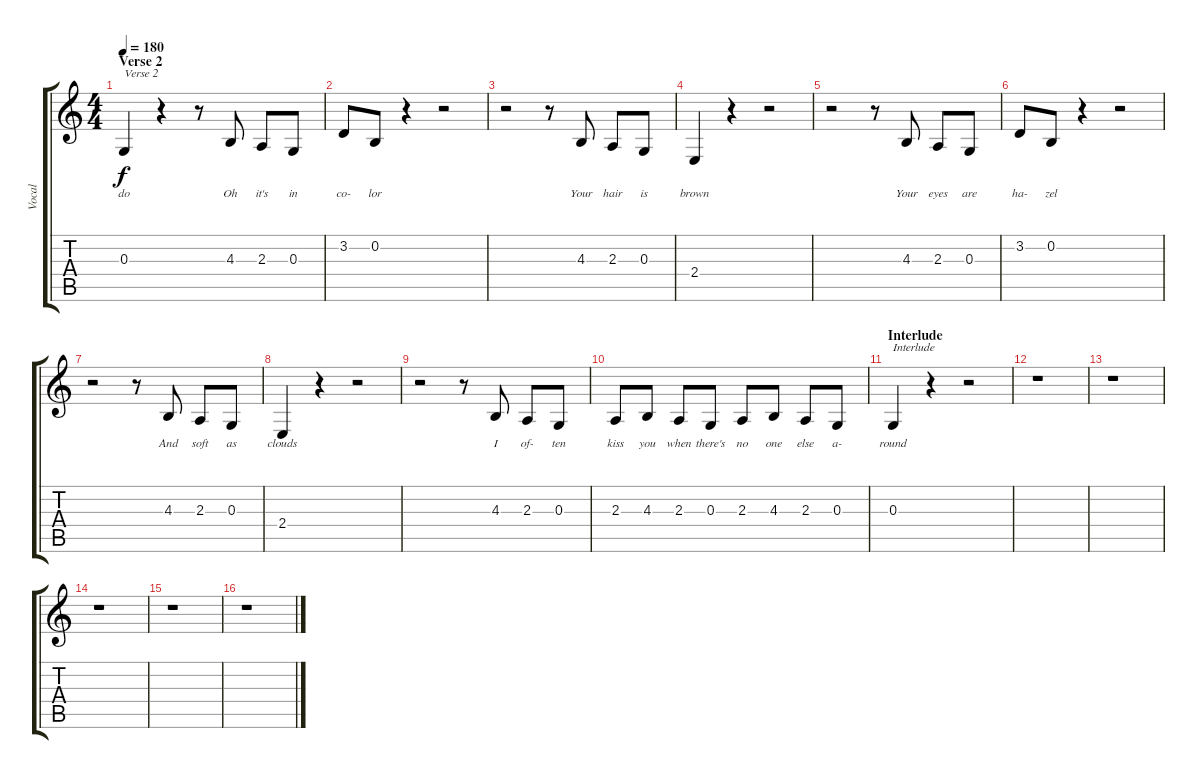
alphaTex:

\track ("Vocal" "Vocal") {instrument lead2sawtooth}
\staff {score tabs}
\tuning (E4 B3 G3 D3 A2 E2) {hide}
\ts (4 4)
\section ("" "Verse 2")
\tempo 180
\clef g2
\ks c
0.3.4{txt "Verse 2" lyrics (0 "do") lyrics (1 "") lyrics (2 "") lyrics (3 "") lyrics (4 "") dy f} r.4 r.8 4.3.8{lyrics (0 "Oh") lyrics (1 "") lyrics (2 "") lyrics (3 "") lyrics (4 "")} 2.3.8{lyrics (0 "it's") lyrics (1 "") lyrics (2 "") lyrics (3 "") lyrics (4 "")} 0.3.8{lyrics (0 "in") lyrics (1 "") lyrics (2 "") lyrics (3 "") lyrics (4 "")} |
3.2.8{lyrics (0 "co-") lyrics (1 "") lyrics (2 "") lyrics (3 "") lyrics (4 "")} 0.2.8{lyrics (0 "lor") lyrics (1 "") lyrics (2 "") lyrics (3 "") lyrics (4 "")} r.4 r.2 |
r.2 r.8 4.3.8{lyrics (0 "Your") lyrics (1 "") lyrics (2 "") lyrics (3 "") lyrics (4 "")} 2.3.8{lyrics (0 "hair") lyrics (1 "") lyrics (2 "") lyrics (3 "") lyrics (4 "")} 0.3.8{lyrics (0 "is") lyrics (1 "") lyrics (2 "") lyrics (3 "") lyrics (4 "")} |
2.4.4{lyrics (0 "brown") lyrics (1 "") lyrics (2 "") lyrics (3 "") lyrics (4 "")} r.4 r.2 |
r.2 r.8 4.3.8{lyrics (0 "Your") lyrics (1 "") lyrics (2 "") lyrics (3 "") lyrics (4 "")} 2.3.8{lyrics (0 "eyes") lyrics (1 "") lyrics (2 "") lyrics (3 "") lyrics (4 "")} 0.3.8{lyrics (0 "are") lyrics (1 "") lyrics (2 "") lyrics (3 "") lyrics (4 "")} |
3.2.8{lyrics (0 "ha-") lyrics (1 "") lyrics (2 "") lyrics (3 "") lyrics (4 "")} 0.2.8{lyrics (0 "zel") lyrics (1 "") lyrics (2 "") lyrics (3 "") lyrics (4 "")} r.4 r.2 |
r.2 r.8 4.3.8{lyrics (0 "And") lyrics (1 "") lyrics (2 "") lyrics (3 "") lyrics (4 "")} 2.3.8{lyrics (0 "soft") lyrics (1 "") lyrics (2 "") lyrics (3 "") lyrics (4 "")} 0.3.8{lyrics (0 "as") lyrics (1 "") lyrics (2 "") lyrics (3 "") lyrics (4 "")} |
2.4.4{lyrics (0 "clouds") lyrics (1 "") lyrics (2 "") lyrics (3 "") lyrics (4 "")} r.4 r.2 |
r.2 r.8 4.3.8{lyrics (0 "I") lyrics (1 "") lyrics (2 "") lyrics (3 "") lyrics (4 "")} 2.3.8{lyrics (0 "of-") lyrics (1 "") lyrics (2 "") lyrics (3 "") lyrics (4 "")} 0.3.8{lyrics (0 "ten") lyrics (1 "") lyrics (2 "") lyrics (3 "") lyrics (4 "")} |
2.3.8{lyrics (0 "kiss") lyrics (1 "") lyrics (2 "") lyrics (3 "") lyrics (4 "")} 4.3.8{lyrics (0 "you") lyrics (1 "") lyrics (2 "") lyrics (3 "") lyrics (4 "")} 2.3.8{lyrics (0 "when") lyrics (1 "") lyrics (2 "") lyrics (3 "") lyrics (4 "")} 0.3.8{lyrics (0 "there's") lyrics (1 "") lyrics (2 "") lyrics (3 "") lyrics (4 "")} 2.3.8{lyrics (0 "no") lyrics (1 "") lyrics (2 "") lyrics (3 "") lyrics (4 "")} 4.3.8{lyrics (0 "one") lyrics (1 "") lyrics (2 "") lyrics (3 "") lyrics (4 "")} 2.3.8{lyrics (0 "else") lyrics (1 "") lyrics (2 "") lyrics (3 "") lyrics (4 "")} 0.3.8{lyrics (0 "a-") lyrics (1 "") lyrics (2 "") lyrics (3 "") lyrics (4 "")} |
\section ("" "Interlude")
0.3.4{txt "Interlude" lyrics (0 "round") lyrics (1 "") lyrics (2 "") lyrics (3 "") lyrics (4 "")} r.4 r.2 |
r.1 |
r.1 |
r.1 |
r.1 |
r.1
